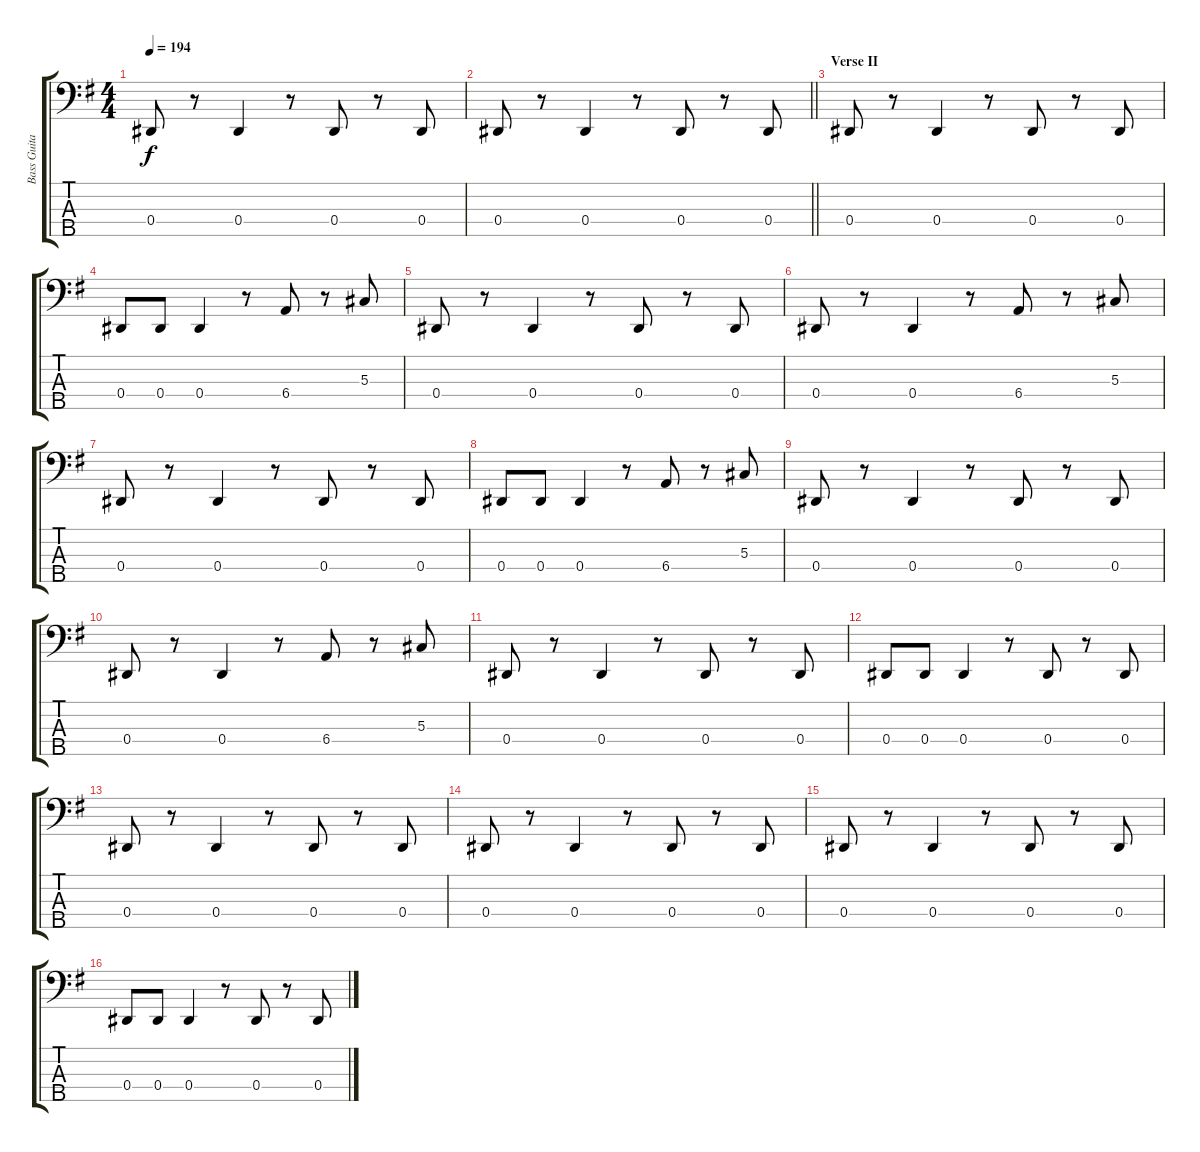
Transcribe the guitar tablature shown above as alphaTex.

\track ("Bass Guitar" "Bass Guita") {instrument electricbassfinger}
\staff {score tabs}
\tuning (Gb2 Db2 Ab1 Eb1 Bb0) {hide}
\ts (4 4)
\tempo 194
\clef f4
\ks g
0.4.8{dy f} r.8 0.4.4 r.8 0.4.8 r.8 0.4.8 |
\barLineRight lightlight
0.4.8 r.8 0.4.4 r.8 0.4.8 r.8 0.4.8 |
\section ("" "Verse II")
0.4.8 r.8 0.4.4 r.8 0.4.8 r.8 0.4.8 |
0.4.8 0.4.8 0.4.4 r.8 6.4.8 r.8 5.3.8 |
0.4.8 r.8 0.4.4 r.8 0.4.8 r.8 0.4.8 |
0.4.8 r.8 0.4.4 r.8 6.4.8 r.8 5.3.8 |
0.4.8 r.8 0.4.4 r.8 0.4.8 r.8 0.4.8 |
0.4.8 0.4.8 0.4.4 r.8 6.4.8 r.8 5.3.8 |
0.4.8 r.8 0.4.4 r.8 0.4.8 r.8 0.4.8 |
0.4.8 r.8 0.4.4 r.8 6.4.8 r.8 5.3.8 |
0.4.8 r.8 0.4.4 r.8 0.4.8 r.8 0.4.8 |
0.4.8 0.4.8 0.4.4 r.8 0.4.8 r.8 0.4.8 |
0.4.8 r.8 0.4.4 r.8 0.4.8 r.8 0.4.8 |
0.4.8 r.8 0.4.4 r.8 0.4.8 r.8 0.4.8 |
0.4.8 r.8 0.4.4 r.8 0.4.8 r.8 0.4.8 |
0.4.8 0.4.8 0.4.4 r.8 0.4.8 r.8 0.4.8
